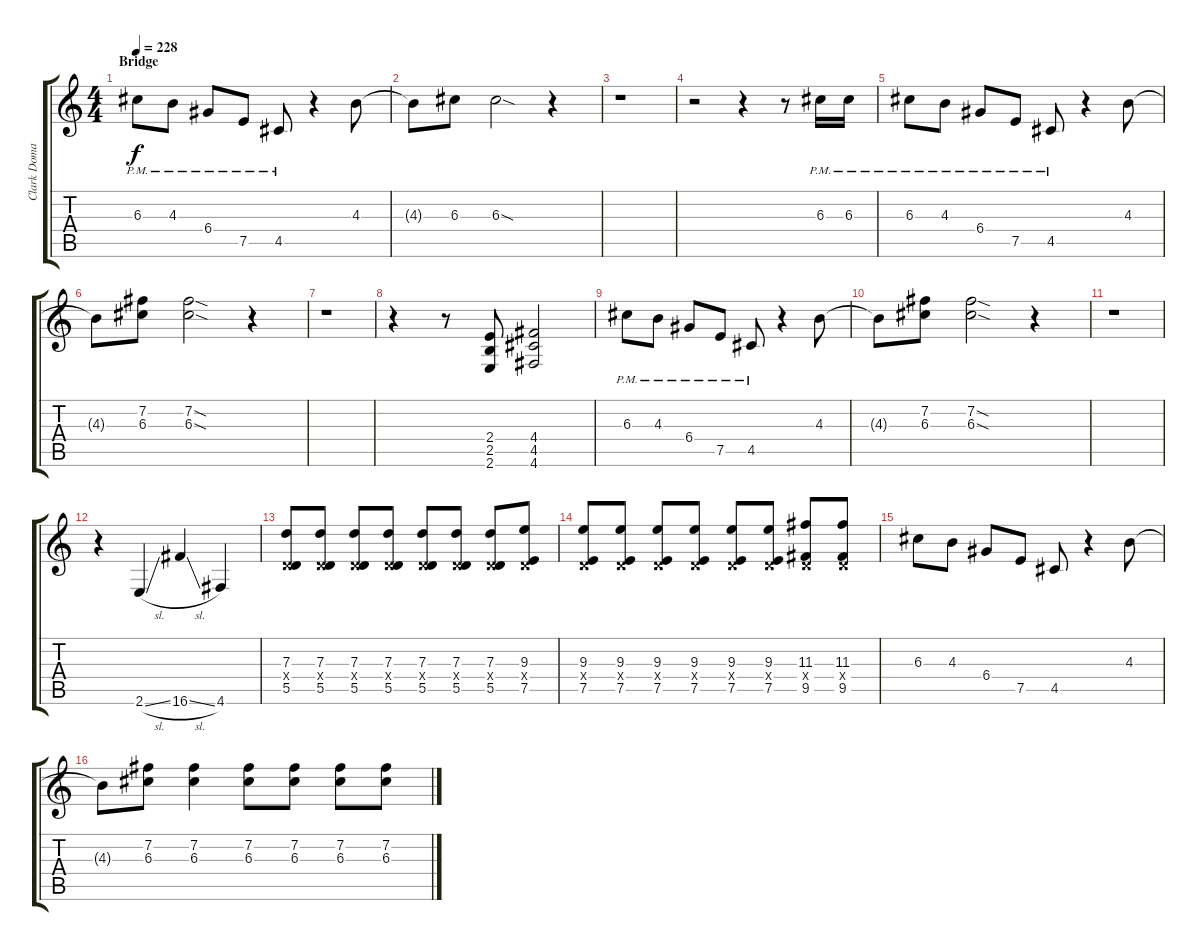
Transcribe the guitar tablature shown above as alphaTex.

\track ("Clark Domae" "Clark Doma") {instrument overdrivenguitar}
\staff {score tabs}
\tuning (E4 B3 G3 D3 A2 D2) {hide}
\ts (4 4)
\section ("" "Bridge")
\tempo 228
\clef g2
\ks c
6.3{pm}.8{dy f} 4.3{pm}.8 6.4{pm}.8 7.5{pm}.8 4.5{pm}.8 r.4 4.3.8 |
4.3{t}.8 6.3.8 6.3{sod}.2 r.4 |
r.1 |
r.2 r.4 r.8 6.3{pm}.16 6.3{pm}.16 |
6.3{pm}.8 4.3{pm}.8 6.4{pm}.8 7.5{pm}.8 4.5{pm}.8 r.4 4.3.8 |
4.3{t}.8 (7.2 6.3).8 (7.2{sod} 6.3{sod}).2 r.4 |
r.1 |
r.4 r.8 (2.4 2.5 2.6).8 (4.4 4.5 4.6).2 |
6.3{pm}.8 4.3{pm}.8 6.4{pm}.8 7.5{pm}.8 4.5{pm}.8 r.4 4.3.8 |
4.3{t}.8 (7.2 6.3).8 (7.2{sod} 6.3{sod}).2 r.4 |
r.1 |
r.4 2.6{sl}.4 16.6{sl}.4 4.6.4 |
(7.3 0.4{x} 5.5).8 (7.3 0.4{x} 5.5).8 (7.3 0.4{x} 5.5).8 (7.3 0.4{x} 5.5).8 (7.3 0.4{x} 5.5).8 (7.3 0.4{x} 5.5).8 (7.3 0.4{x} 5.5).8 (9.3 0.4{x} 7.5).8 |
(9.3 0.4{x} 7.5).8 (9.3 0.4{x} 7.5).8 (9.3 0.4{x} 7.5).8 (9.3 0.4{x} 7.5).8 (9.3 0.4{x} 7.5).8 (9.3 0.4{x} 7.5).8 (11.3 0.4{x} 9.5).8 (11.3 0.4{x} 9.5).8 |
6.3.8 4.3.8 6.4.8 7.5.8 4.5.8 r.4 4.3.8 |
4.3{t}.8 (7.2 6.3).8 (7.2 6.3).4 (7.2 6.3).8 (7.2 6.3).8 (7.2 6.3).8 (7.2 6.3).8
